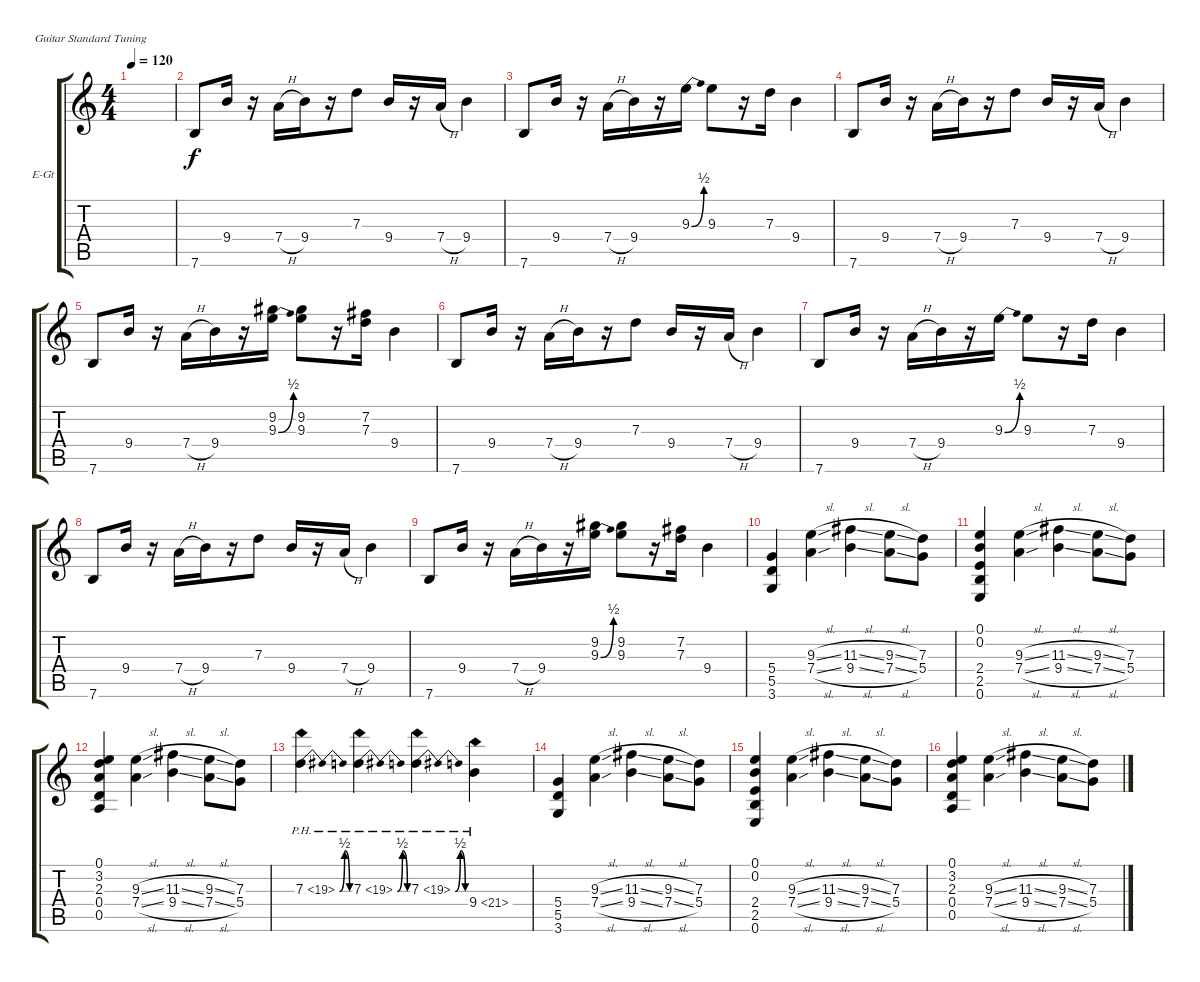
\defaultSystemsLayout 4
\bracketExtendMode groupsimilarinstruments
\firstSystemTrackNameOrientation horizontal
\otherSystemsTrackNameOrientation horizontal
\track ("Electric Guitar" "E-Gt") {instrument overdrivenguitar}
\staff {score tabs}
\tuning (E4 B3 G3 D3 A2 E2)
\ts (4 4)
\tempo 120
\clef g2
\ks c
|
7.6.8 9.4.16 r.16 7.4{h}.16 9.4.16 r.16 7.3.8 9.4.16 r.16 7.4{h}.16 9.4.4 |
7.6.8 9.4.16 r.16 7.4{h}.16 9.4.16 r.16 9.3{be (bend 0 0 57.599999999999994 2)}.16 9.3.8 r.16 7.3.16 9.4.4 |
7.6.8 9.4.16 r.16 7.4{h}.16 9.4.16 r.16 7.3.8 9.4.16 r.16 7.4{h}.16 9.4.4 |
7.6.8 9.4.16 r.16 7.4{h}.16 9.4.16 r.16 (9.3{be (bend 0 0 57.599999999999994 2)} 9.2).16 (9.3 9.2).8 r.16 (7.3 7.2).16 9.4.4 |
7.6.8 9.4.16 r.16 7.4{h}.16 9.4.16 r.16 7.3.8 9.4.16 r.16 7.4{h}.16 9.4.4 |
7.6.8 9.4.16 r.16 7.4{h}.16 9.4.16 r.16 9.3{be (bend 0 0 57.599999999999994 2)}.16 9.3.8 r.16 7.3.16 9.4.4 |
7.6.8 9.4.16 r.16 7.4{h}.16 9.4.16 r.16 7.3.8 9.4.16 r.16 7.4{h}.16 9.4.4 |
7.6.8 9.4.16 r.16 7.4{h}.16 9.4.16 r.16 (9.3{be (bend 0 0 57.599999999999994 2)} 9.2).16 (9.3 9.2).8 r.16 (7.3 7.2).16 9.4.4 |
(3.6 5.5 5.4).4 (7.4{sl} 9.3{sl}).4 (9.4{sl} 11.3{sl}).4 (7.4{sl} 9.3{sl}).8 (5.4 7.3).8 |
(2.5 2.4 0.2 0.1 0.6).4 (7.4{sl} 9.3{sl}).4 (9.4{sl} 11.3{sl}).4 (7.4{sl} 9.3{sl}).8 (5.4 7.3).8 |
(0.5 0.4 2.3 3.2 0.1).4 (7.4{sl} 9.3{sl}).4 (9.4{sl} 11.3{sl}).4 (7.4{sl} 9.3{sl}).8 (5.4 7.3).8 |
7.3{be (bendrelease 0 0 10.799999999999999 2 20.4 2 30 0) ph 12}.4 7.3{be (bendrelease 0 0 13.2 2 20.4 2 21 0) ph 12}.4 7.3{be (bendrelease 0 0 12.6 2 20.4 2 30 0) ph 12}.4 9.4{ph 12}.4 |
(3.6 5.5 5.4).4 (7.4{sl} 9.3{sl}).4 (9.4{sl} 11.3{sl}).4 (7.4{sl} 9.3{sl}).8 (5.4 7.3).8 |
(2.5 2.4 0.2 0.1 0.6).4 (7.4{sl} 9.3{sl}).4 (9.4{sl} 11.3{sl}).4 (7.4{sl} 9.3{sl}).8 (5.4 7.3).8 |
(0.5 0.4 3.2 0.1 2.3).4 (7.4{sl} 9.3{sl}).4 (9.4{sl} 11.3{sl}).4 (7.4{sl} 9.3{sl}).8 (5.4 7.3).8
